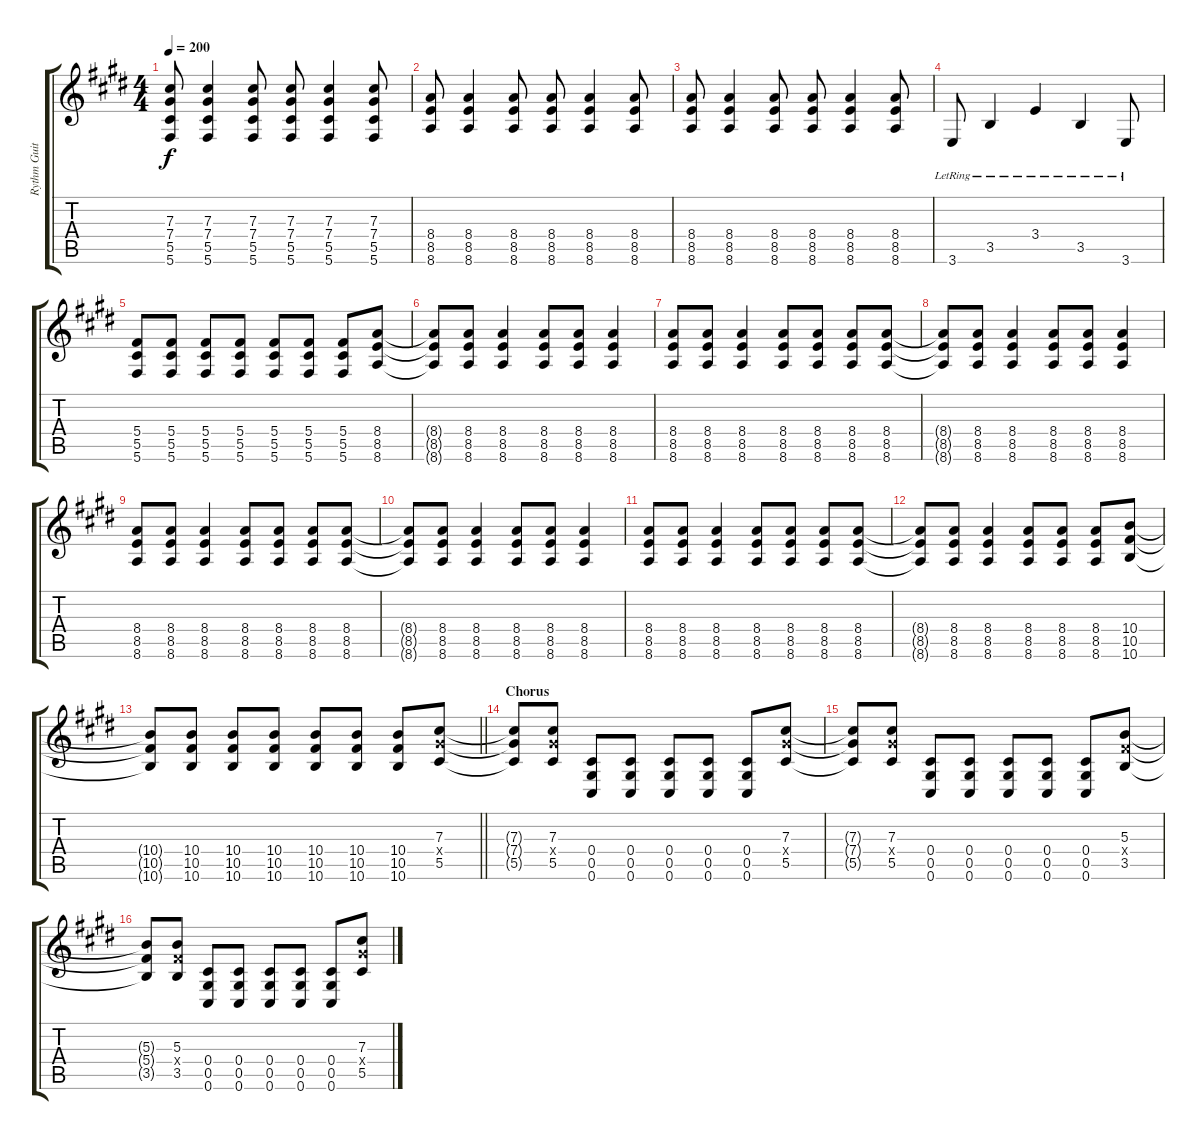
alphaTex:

\track ("Rythm Guitar" "Rythm Guit") {instrument distortionguitar}
\staff {score tabs}
\tuning (Eb4 Bb3 Gb3 Db3 Ab2 Db2) {hide}
\ts (4 4)
\tempo 200
\clef g2
\ks c#minor
(7.3 7.4 5.5 5.6).8{dy f} (7.3 7.4 5.5 5.6).4 (7.3 7.4 5.5 5.6).8 (7.3 7.4 5.5 5.6).8 (7.3 7.4 5.5 5.6).4 (7.3 7.4 5.5 5.6).8 |
(8.4 8.5 8.6).8 (8.4 8.5 8.6).4 (8.4 8.5 8.6).8 (8.4 8.5 8.6).8 (8.4 8.5 8.6).4 (8.4 8.5 8.6).8 |
(8.4 8.5 8.6).8 (8.4 8.5 8.6).4 (8.4 8.5 8.6).8 (8.4 8.5 8.6).8 (8.4 8.5 8.6).4 (8.4 8.5 8.6).8 |
3.6{lr}.8 3.5{lr}.4 3.4{lr}.4 3.5{lr}.4 3.6{lr}.8 |
(5.4 5.5 5.6).8 (5.4 5.5 5.6).8 (5.4 5.5 5.6).8 (5.4 5.5 5.6).8 (5.4 5.5 5.6).8 (5.4 5.5 5.6).8 (5.4 5.5 5.6).8 (8.4 8.5 8.6).8 |
(8.4{t} 8.5{t} 8.6{t}).8 (8.4 8.5 8.6).8 (8.4 8.5 8.6).4 (8.4 8.5 8.6).8 (8.4 8.5 8.6).8 (8.4 8.5 8.6).4 |
(8.4 8.5 8.6).8 (8.4 8.5 8.6).8 (8.4 8.5 8.6).4 (8.4 8.5 8.6).8 (8.4 8.5 8.6).8 (8.4 8.5 8.6).8 (8.4 8.5 8.6).8 |
(8.4{t} 8.5{t} 8.6{t}).8 (8.4 8.5 8.6).8 (8.4 8.5 8.6).4 (8.4 8.5 8.6).8 (8.4 8.5 8.6).8 (8.4 8.5 8.6).4 |
(8.4 8.5 8.6).8 (8.4 8.5 8.6).8 (8.4 8.5 8.6).4 (8.4 8.5 8.6).8 (8.4 8.5 8.6).8 (8.4 8.5 8.6).8 (8.4 8.5 8.6).8 |
(8.4{t} 8.5{t} 8.6{t}).8 (8.4 8.5 8.6).8 (8.4 8.5 8.6).4 (8.4 8.5 8.6).8 (8.4 8.5 8.6).8 (8.4 8.5 8.6).4 |
(8.4 8.5 8.6).8 (8.4 8.5 8.6).8 (8.4 8.5 8.6).4 (8.4 8.5 8.6).8 (8.4 8.5 8.6).8 (8.4 8.5 8.6).8 (8.4 8.5 8.6).8 |
(8.4{t} 8.5{t} 8.6{t}).8 (8.4 8.5 8.6).8 (8.4 8.5 8.6).4 (8.4 8.5 8.6).8 (8.4 8.5 8.6).8 (8.4 8.5 8.6).8 (10.4 10.5 10.6).8 |
\barLineRight lightlight
(10.4{t} 10.5{t} 10.6{t}).8 (10.4 10.5 10.6).8 (10.4 10.5 10.6).8 (10.4 10.5 10.6).8 (10.4 10.5 10.6).8 (10.4 10.5 10.6).8 (10.4 10.5 10.6).8 (7.3 7.4{x} 5.5).8 |
\section ("" "Chorus")
(7.3{t} 7.4{t} 5.5{t}).8 (7.3 7.4{x} 5.5).8 (0.4 0.5 0.6).8 (0.4 0.5 0.6).8 (0.4 0.5 0.6).8 (0.4 0.5 0.6).8 (0.4 0.5 0.6).8 (7.3 7.4{x} 5.5).8 |
(7.3{t} 7.4{t} 5.5{t}).8 (7.3 7.4{x} 5.5).8 (0.4 0.5 0.6).8 (0.4 0.5 0.6).8 (0.4 0.5 0.6).8 (0.4 0.5 0.6).8 (0.4 0.5 0.6).8 (5.3 5.4{x} 3.5).8 |
(5.3{t} 5.4{t} 3.5{t}).8 (5.3 5.4{x} 3.5).8 (0.4 0.5 0.6).8 (0.4 0.5 0.6).8 (0.4 0.5 0.6).8 (0.4 0.5 0.6).8 (0.4 0.5 0.6).8 (7.3 7.4{x} 5.5).8
